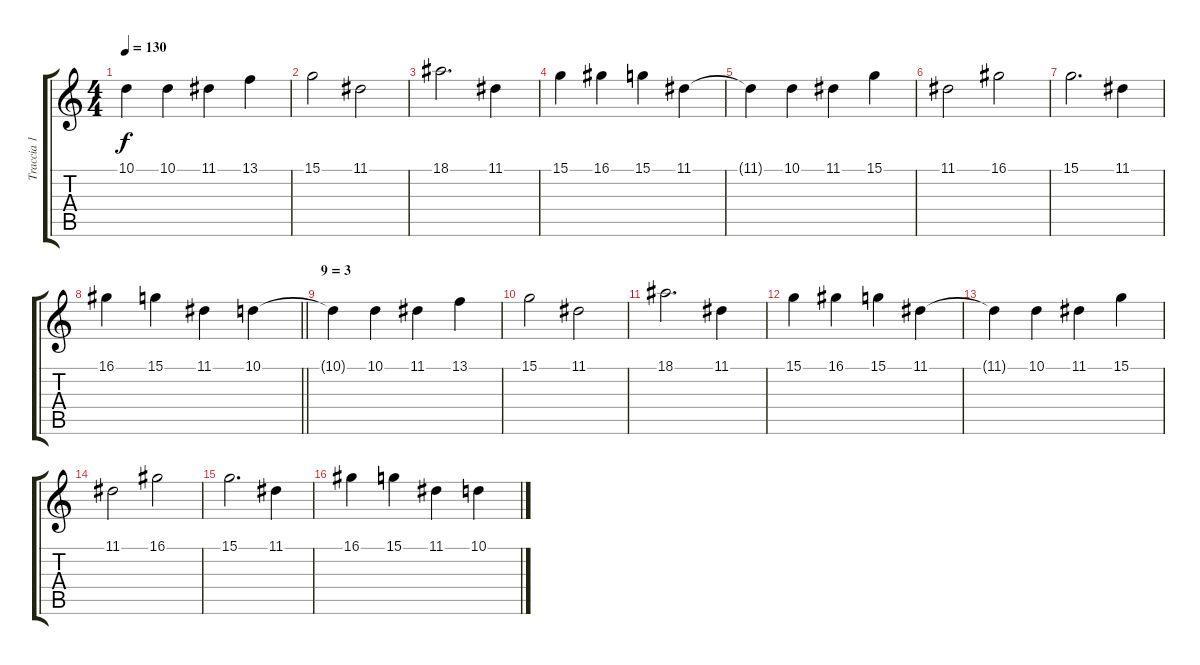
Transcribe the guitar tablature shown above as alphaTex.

\track ("Traccia 1" "Traccia 1") {instrument acousticgrandpiano}
\staff {score tabs}
\tuning (E4 B3 G3 D3 A2 E2) {hide}
\ts (4 4)
\tempo 130
\clef g2
\ks c
10.1{t}.4{dy f} 10.1.4 11.1.4 13.1.4 |
15.1.2 11.1.2 |
18.1.2{d} 11.1.4 |
15.1.4 16.1.4 15.1.4 11.1.4 |
11.1{t}.4 10.1.4 11.1.4 15.1.4 |
11.1.2 16.1.2 |
15.1.2{d} 11.1.4 |
\barLineRight lightlight
16.1.4 15.1.4 11.1.4 10.1.4 |
\section ("" "9 = 3")
10.1{t}.4 10.1.4 11.1.4 13.1.4 |
15.1.2 11.1.2 |
18.1.2{d} 11.1.4 |
15.1.4 16.1.4 15.1.4 11.1.4 |
11.1{t}.4 10.1.4 11.1.4 15.1.4 |
11.1.2 16.1.2 |
15.1.2{d} 11.1.4 |
16.1.4 15.1.4 11.1.4 10.1.4
